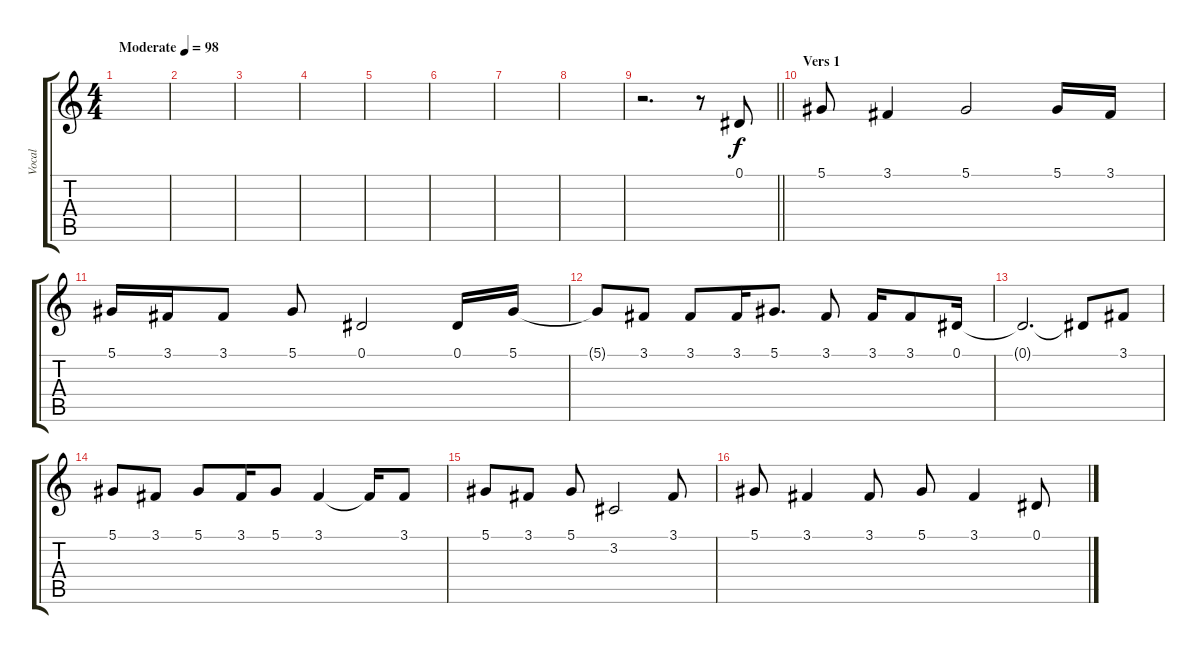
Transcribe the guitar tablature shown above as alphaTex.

\track ("Vocal" "Vocal") {instrument clarinet}
\staff {score tabs}
\tuning (Eb4 Bb3 Gb3 Db3 Ab2 Eb2) {hide}
\ts (4 4)
\tempo (98 "Moderate")
\clef g2
\ks c
|
|
|
|
|
|
|
|
\barLineRight lightlight
r.2{d} r.8 0.1.8 |
\section ("" "Vers 1")
5.1.8 3.1.4 5.1.2 5.1.16 3.1.16 |
5.1.16 3.1.16 3.1.8 5.1.8 0.1.2 0.1.16 5.1.16 |
5.1{t}.8 3.1.8 3.1.8 3.1.16 5.1.8{d} 3.1.8 3.1.16 3.1.8 0.1.16 |
0.1{t}.2{d} 0.1{t}.8 3.1.8 |
5.1.8 3.1.8 5.1.8 3.1.16 5.1.8 3.1.4 3.1{t}.16 3.1.8 |
5.1.8 3.1.8 5.1.8 3.2.2 3.1.8 |
5.1.8 3.1.4 3.1.8 5.1.8 3.1.4 0.1.8
